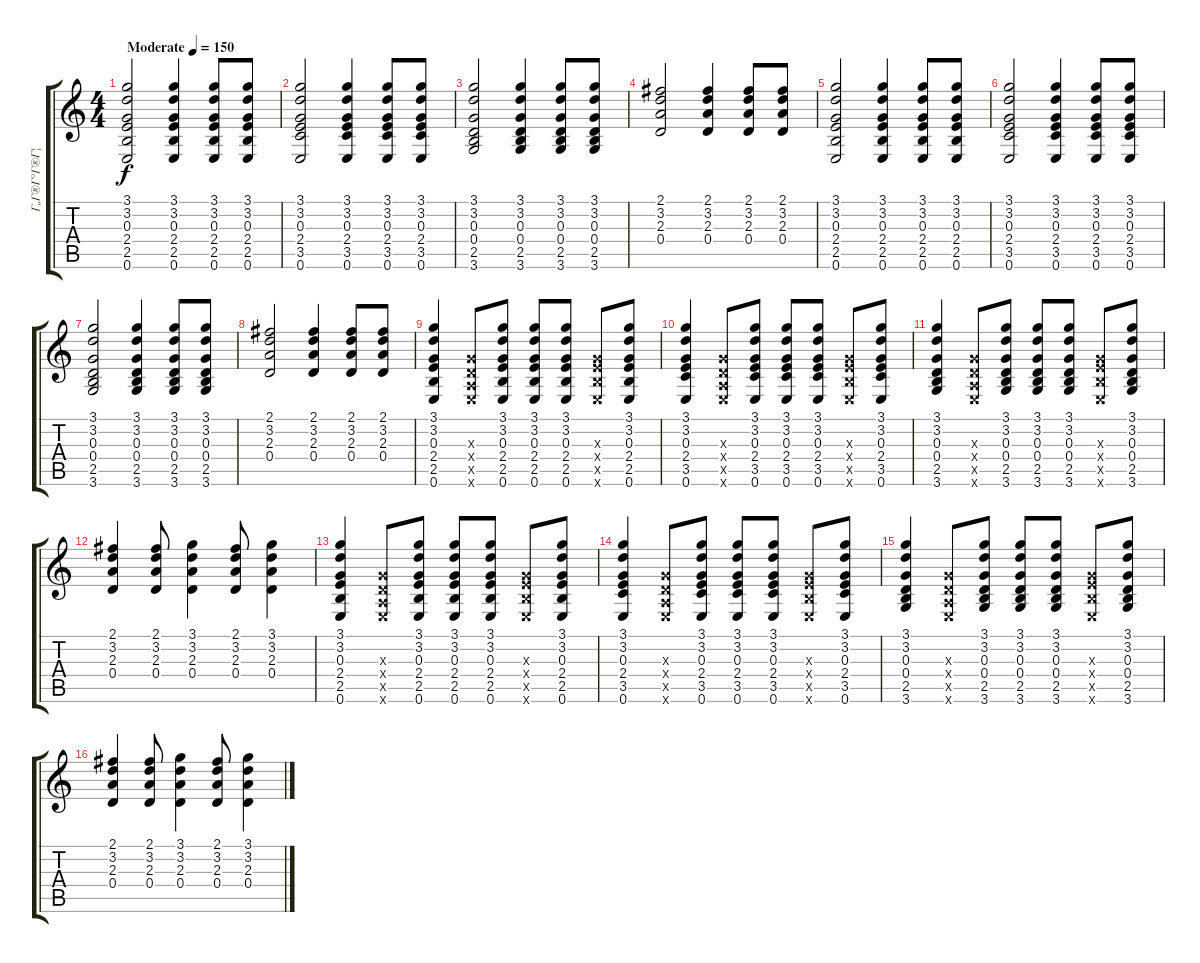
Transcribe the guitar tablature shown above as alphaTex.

\track ("Г„Г®Г°Г®Г¦ГЄГ  1" "Г„Г®Г°Г®Г¦") {instrument acousticguitarsteel}
\staff {score tabs}
\tuning (E4 B3 G3 D3 A2 E2) {hide}
\ts (4 4)
\tempo (150 "Moderate")
\clef g2
\ks c
(3.1 3.2 0.3 2.4 2.5 0.6).2{dy f instrument acousticguitarsteel} (3.1 3.2 0.3 2.4 2.5 0.6).4 (3.1 3.2 0.3 2.4 2.5 0.6).8 (3.1 3.2 0.3 2.4 2.5 0.6).8 |
(3.1 3.2 0.3 2.4 3.5 0.6).2 (3.1 3.2 0.3 2.4 3.5 0.6).4 (3.1 3.2 0.3 2.4 3.5 0.6).8 (3.1 3.2 0.3 2.4 3.5 0.6).8 |
(3.1 3.2 0.3 0.4 2.5 3.6).2 (3.1 3.2 0.3 0.4 2.5 3.6).4 (3.1 3.2 0.3 0.4 2.5 3.6).8 (3.1 3.2 0.3 0.4 2.5 3.6).8 |
(2.1 3.2 2.3 0.4).2 (2.1 3.2 2.3 0.4).4 (2.1 3.2 2.3 0.4).8 (2.1 3.2 2.3 0.4).8 |
(3.1 3.2 0.3 2.4 2.5 0.6).2 (3.1 3.2 0.3 2.4 2.5 0.6).4 (3.1 3.2 0.3 2.4 2.5 0.6).8 (3.1 3.2 0.3 2.4 2.5 0.6).8 |
(3.1 3.2 0.3 2.4 3.5 0.6).2 (3.1 3.2 0.3 2.4 3.5 0.6).4 (3.1 3.2 0.3 2.4 3.5 0.6).8 (3.1 3.2 0.3 2.4 3.5 0.6).8 |
(3.1 3.2 0.3 0.4 2.5 3.6).2 (3.1 3.2 0.3 0.4 2.5 3.6).4 (3.1 3.2 0.3 0.4 2.5 3.6).8 (3.1 3.2 0.3 0.4 2.5 3.6).8 |
(2.1 3.2 2.3 0.4).2 (2.1 3.2 2.3 0.4).4 (2.1 3.2 2.3 0.4).8 (2.1 3.2 2.3 0.4).8 |
(3.1 3.2 0.3 2.4 2.5 0.6).4 (0.3{x} 0.4{x} 0.5{x} 0.6{x}).8 (3.1 3.2 0.3 2.4 2.5 0.6).8 (3.1 3.2 0.3 2.4 2.5 0.6).8 (3.1 3.2 0.3 2.4 2.5 0.6).8 (0.3{x} 2.4{x} 2.5{x} 0.6{x}).8 (3.1 3.2 0.3 2.4 2.5 0.6).8 |
(3.1 3.2 0.3 2.4 3.5 0.6).4 (0.3{x} 0.4{x} 0.5{x} 0.6{x}).8 (3.1 3.2 0.3 2.4 3.5 0.6).8 (3.1 3.2 0.3 2.4 3.5 0.6).8 (3.1 3.2 0.3 2.4 3.5 0.6).8 (0.3{x} 2.4{x} 2.5{x} 0.6{x}).8 (3.1 3.2 0.3 2.4 3.5 0.6).8 |
(3.1 3.2 0.3 0.4 2.5 3.6).4 (0.3{x} 0.4{x} 0.5{x} 0.6{x}).8 (3.1 3.2 0.3 0.4 2.5 3.6).8 (3.1 3.2 0.3 0.4 2.5 3.6).8 (3.1 3.2 0.3 0.4 2.5 3.6).8 (0.3{x} 2.4{x} 2.5{x} 0.6{x}).8 (3.1 3.2 0.3 0.4 2.5 3.6).8 |
(2.1 3.2 2.3 0.4).4 (2.1 3.2 2.3 0.4).8 (3.1 3.2 2.3 0.4).4 (2.1 3.2 2.3 0.4).8 (3.1 3.2 2.3 0.4).4 |
(3.1 3.2 0.3 2.4 2.5 0.6).4 (0.3{x} 0.4{x} 0.5{x} 0.6{x}).8 (3.1 3.2 0.3 2.4 2.5 0.6).8 (3.1 3.2 0.3 2.4 2.5 0.6).8 (3.1 3.2 0.3 2.4 2.5 0.6).8 (0.3{x} 2.4{x} 2.5{x} 0.6{x}).8 (3.1 3.2 0.3 2.4 2.5 0.6).8 |
(3.1 3.2 0.3 2.4 3.5 0.6).4 (0.3{x} 0.4{x} 0.5{x} 0.6{x}).8 (3.1 3.2 0.3 2.4 3.5 0.6).8 (3.1 3.2 0.3 2.4 3.5 0.6).8 (3.1 3.2 0.3 2.4 3.5 0.6).8 (0.3{x} 2.4{x} 2.5{x} 0.6{x}).8 (3.1 3.2 0.3 2.4 3.5 0.6).8 |
(3.1 3.2 0.3 0.4 2.5 3.6).4 (0.3{x} 0.4{x} 0.5{x} 0.6{x}).8 (3.1 3.2 0.3 0.4 2.5 3.6).8 (3.1 3.2 0.3 0.4 2.5 3.6).8 (3.1 3.2 0.3 0.4 2.5 3.6).8 (0.3{x} 2.4{x} 2.5{x} 0.6{x}).8 (3.1 3.2 0.3 0.4 2.5 3.6).8 |
(2.1 3.2 2.3 0.4).4 (2.1 3.2 2.3 0.4).8 (3.1 3.2 2.3 0.4).4 (2.1 3.2 2.3 0.4).8 (3.1 3.2 2.3 0.4).4
